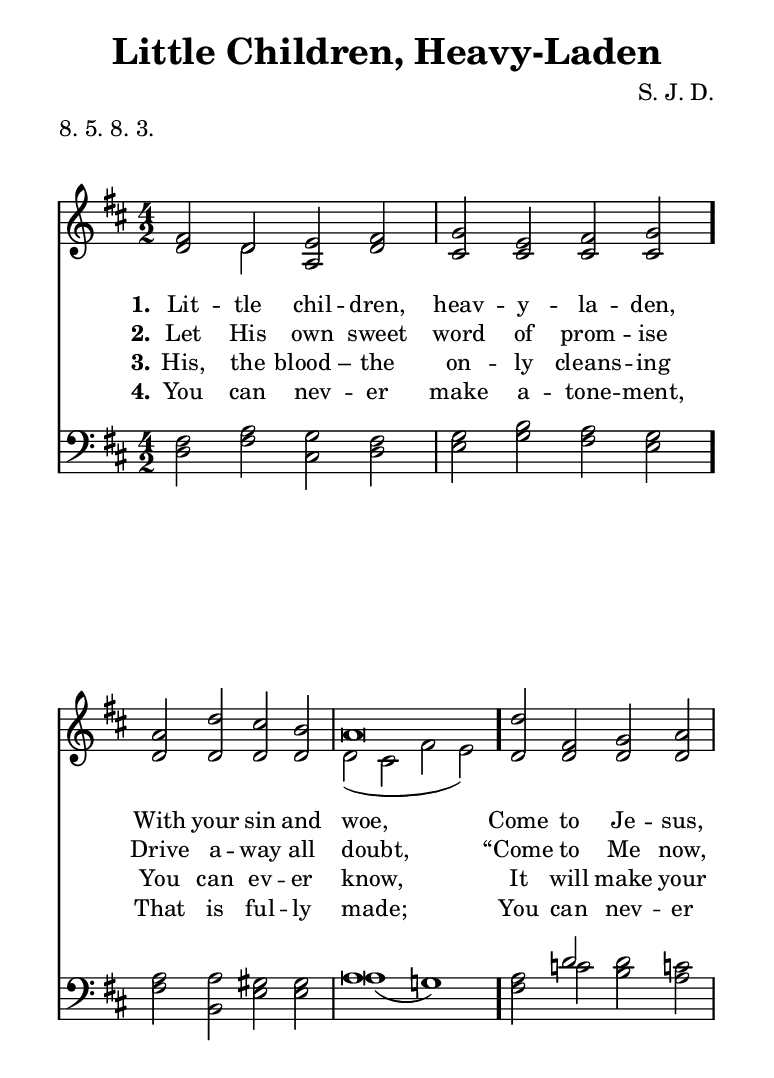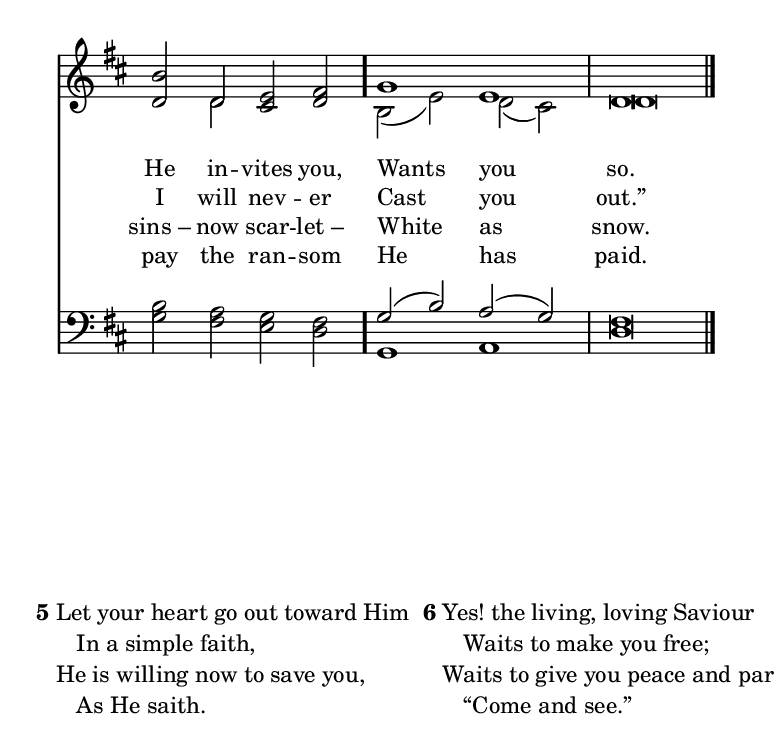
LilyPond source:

\include "common/global.ily"
\paper {
  \include "common/paper.ily"
  ragged-last-bottom = ##t
  % shrink space before markup verses to fit next hymn on same page
  score-markup-spacing.padding = 1.9
  score-markup-spacing.basic-distance = 1.9
  system-system-spacing.padding = 1
  system-system-spacing.basic-distance = 1
}

\header{
  %children
  hymnnumber = "348"
  title = "Little Children, Heavy-Laden"
  tunename = "Rideau Ferry"
  meter = "8. 5. 8. 3."
  poet = ""
  composer = "S. J. D."
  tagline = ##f
}

global = {
  \include "common/overrides.ily"
  \override Staff.TimeSignature.style = #'numbered
  \time 4/2
  \override Score.MetronomeMark.transparent = ##t % hide all fermata changes too
  \tempo 2=80
  \key d \major
  \autoBeamOff
}

notesSoprano = {
\global
\relative c' {

  fis2 d e fis | g e fis g |
  a d cis b | a\breve |
  d2 fis, g a | b d, e fis |
  g1 e | d\breve |

  \bar "|."

}
}

notesAlto = {
\global
\relative e' {

  d2 d a d | cis cis cis cis |
  d2 d d d | d( cis fis e) |
  d2 d d d | d d cis d |
  b2( e) d( cis) | d\breve |

}
}

notesTenor = {
\global
\relative a {

  fis2 a g fis | g b a g |
  a2 a gis gis | a\breve | % original has voices impossible to distinguish here
  a2 d d c! | b a g fis |
  g2( b) a( g) | fis\breve |

}
}

notesBass = {
\global
\relative f {

  d2 fis cis d | e g fis e |
  fis b, e e | a1( g!) |
  fis2 c' b a | g fis e d |
  g,1 a | d\breve |

}
}

notesAlign = \notesAlto

wordsA = \lyricmode {
\set stanza = "1."

Lit -- tle chil -- dren, heav -- y -- la -- den, \bar "."
With your sin and woe, \bar "."
Come to Je -- sus, He in -- vites you, \bar "."
Wants you so. \bar "."

}

wordsB = \lyricmode {
\set stanza = "2."

Let His own sweet word of prom -- ise
Drive a -- way all doubt,
“Come to Me now, I will nev -- er
Cast you out.”

}

wordsC = \lyricmode {
\set stanza = "3."

His, the blood_– the on -- ly cleans -- ing
You can ev -- er know,
It will make your sins_– now scar -- let_–
White as snow.

}

wordsD = \lyricmode {
\set stanza = "4."

You can nev -- er make a -- tone -- ment,
That is ful -- ly made;
You can nev -- er pay the ran -- som
He has paid.

}

wordsE = \markuplist {

\line { Let your heart go out toward Him }
\line { { \hspace #2 } In a simple faith, }
\line { He is willing now to save you, }
\line { { \hspace #2 } As He saith. }

}

wordsF = \markuplist {

\line { Yes! the living, loving Saviour }
\line { { \hspace #2 } Waits to make you free; }
\line { Waits to give you peace and pardon, }
\line { { \hspace #2 } “Come and see.” }

}

\score {
  \context ChoirStaff <<
    \context Staff = upper <<
      \set Staff.autoBeaming = ##f
      \set ChoirStaff.systemStartDelimiter = #'SystemStartBar
      \set ChoirStaff.printPartCombineTexts = ##f
      \partcombine #'(2 . 11) \notesSoprano \notesAlto
      \context NullVoice = aligned { \voiceOne << \notesAlign >> }
      \context Lyrics = one   \lyricsto aligned \wordsA
      \context Lyrics = two   \lyricsto aligned \wordsB
      \context Lyrics = three \lyricsto aligned \wordsC
      \context Lyrics = four  \lyricsto aligned \wordsD
    >>
    \context Staff = men <<
      \set Staff.autoBeaming = ##f
      \clef bass
      \set ChoirStaff.printPartCombineTexts = ##f
      \partcombine #'(2 . 11) \notesTenor \notesBass
    >>
  >>
  \layout {
    \include "common/layout.ily"
  }
  #(cond ((ly:get-option 'eog-midi-permitted) #{ \midi{
    \include "common/midi.ily"
  } #}))
}

\noPageBreak

\markup { \fill-line {
  \hspace #0.1
  \line{ \bold 5 \column { \wordsE } }
  \hspace #0.1
  \line{ \bold 6 \column { \wordsF } }
  \hspace #0.1
} }

\version "2.19.49"  % necessary for upgrading to future LilyPond versions.

% vi:set et ts=2 sw=2 ai nocindent syntax=lilypond:
